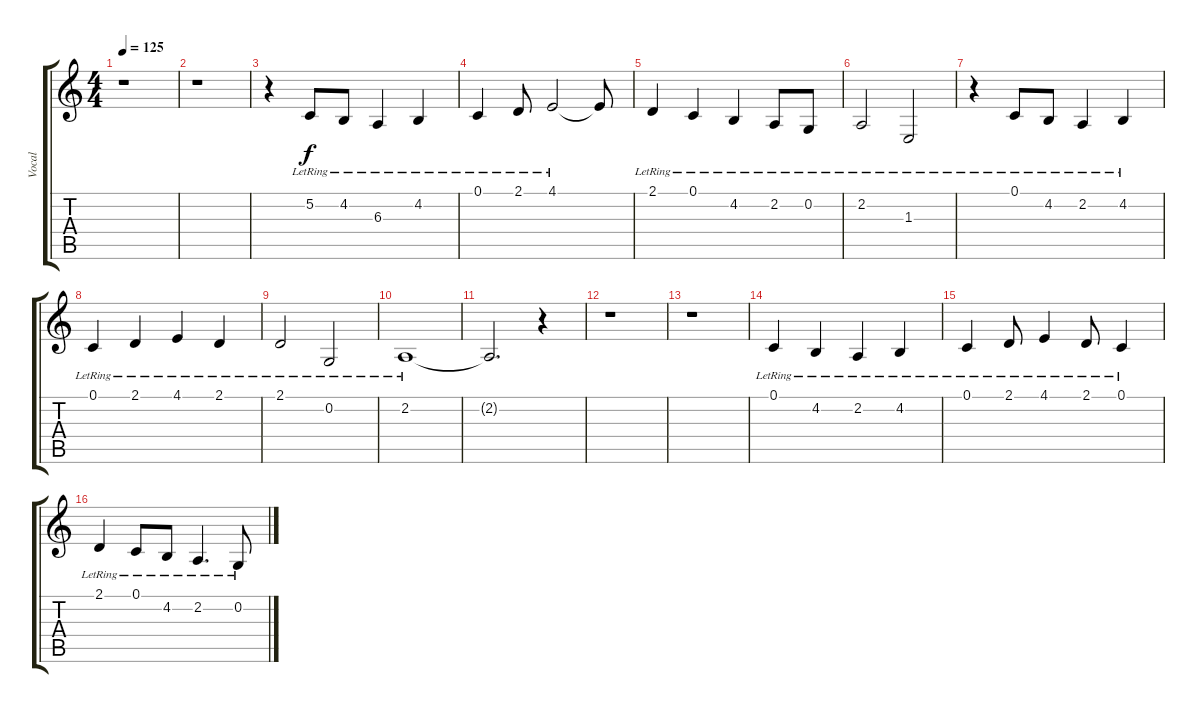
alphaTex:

\track ("Vocal" "Vocal") {instrument brightacousticpiano}
\staff {score tabs}
\tuning (C4 G3 Eb3 Bb2 F2 C2) {hide}
\ts (4 4)
\tempo 125
\clef g2
\ks c
r.1{dy f} |
r.1 |
r.4 5.2{lr}.8 4.2{lr}.8 6.3{lr}.4 4.2{lr}.4 |
0.1{lr}.4 2.1{lr}.8 4.1{lr}.2 4.1{t}.8 |
2.1{lr}.4 0.1{lr}.4 4.2{lr}.4 2.2{lr}.8 0.2{lr}.8 |
2.2{lr}.2 1.3{lr}.2 |
r.4 0.1{lr}.8 4.2{lr}.8 2.2{lr}.4 4.2{lr}.4 |
0.1{lr}.4 2.1{lr}.4 4.1{lr}.4 2.1{lr}.4 |
2.1{lr}.2 0.2{lr}.2 |
2.2{lr}.1 |
2.2{t}.2{d} r.4 |
r.1 |
r.1 |
0.1{lr}.4 4.2{lr}.4 2.2{lr}.4 4.2{lr}.4 |
0.1{lr}.4 2.1{lr}.8 4.1{lr}.4 2.1{lr}.8 0.1{lr}.4 |
2.1{lr}.4 0.1{lr}.8 4.2{lr}.8 2.2{lr}.4{d} 0.2{lr}.8
